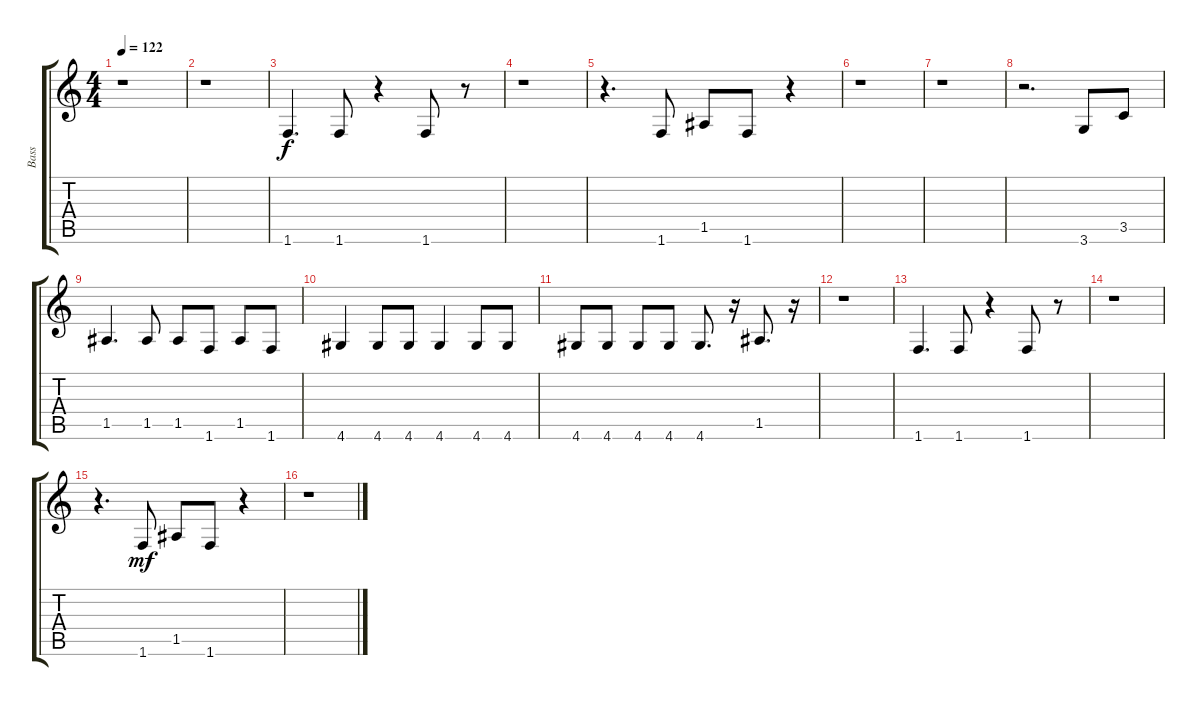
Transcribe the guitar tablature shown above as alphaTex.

\track ("Bass" "Bass") {instrument electricbasspick}
\staff {score tabs}
\tuning (E4 B3 G3 D3 A2 E2) {hide}
\ts (4 4)
\tempo 122
\clef g2
\ks c
r.1{dy f} |
r.1 |
1.6.4{d} 1.6.8 r.4 1.6.8 r.8 |
r.1 |
r.4{d} 1.6.8 1.5.8 1.6.8 r.4 |
r.1 |
r.1 |
r.2{d} 3.6.8 3.5.8 |
1.5.4{d} 1.5.8 1.5.8 1.6.8 1.5.8 1.6.8 |
4.6.4 4.6.8 4.6.8 4.6.4 4.6.8 4.6.8 |
4.6.8 4.6.8 4.6.8 4.6.8 4.6.8{d} r.16 1.5.8{d} r.16 |
r.1 |
1.6.4{d} 1.6.8 r.4 1.6.8 r.8 |
r.1 |
r.4{d} 1.6.8{dy mf} 1.5.8 1.6.8 r.4 |
r.1
